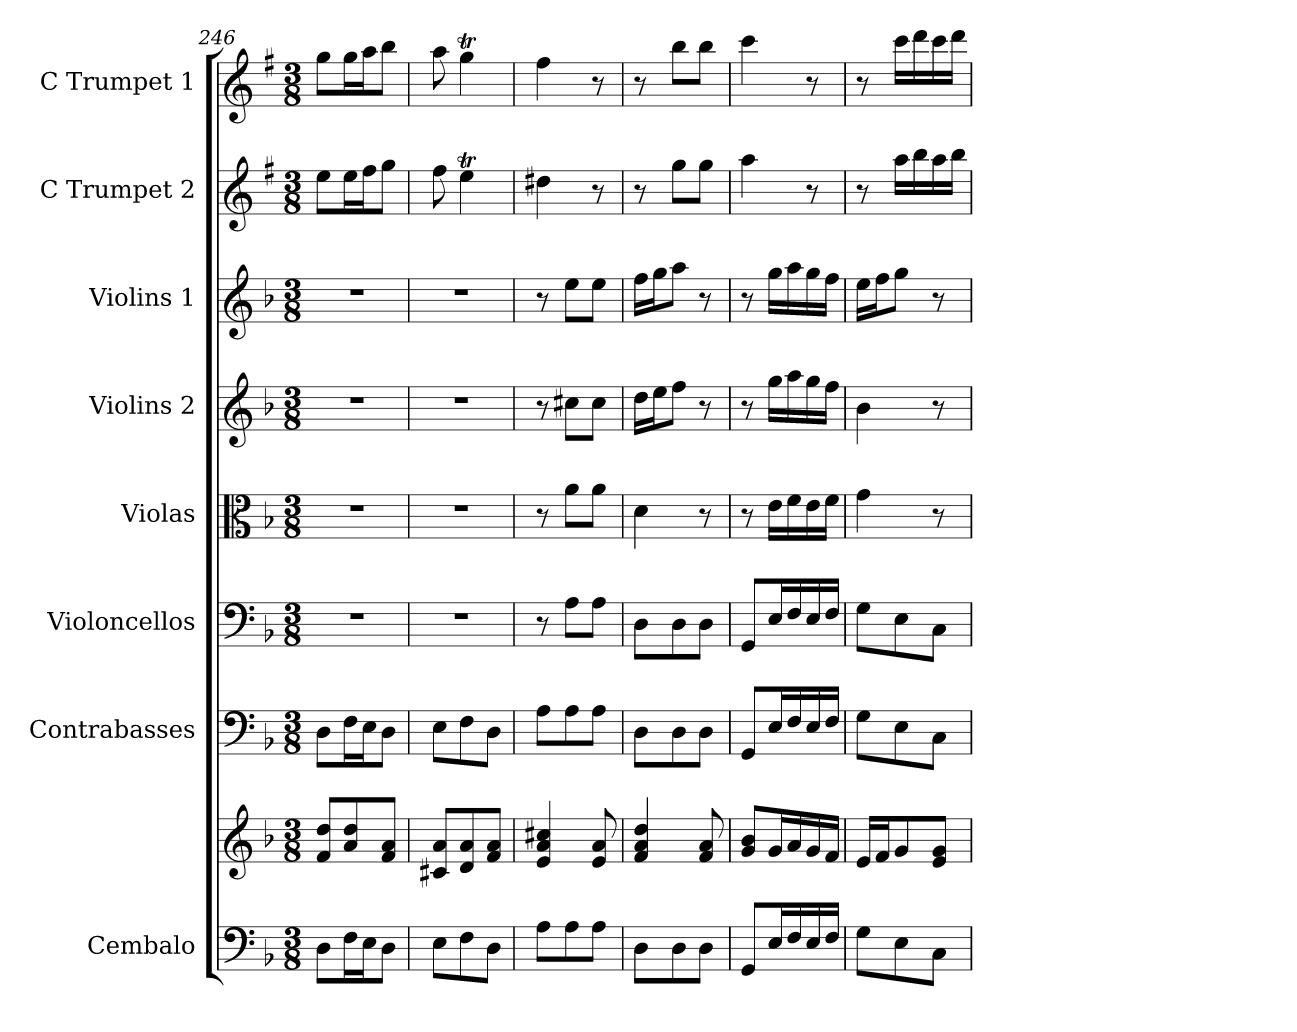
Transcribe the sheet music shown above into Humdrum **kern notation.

**kern	**kern	**kern	**kern	**kern	**kern	**kern	**kern	**kern
*part8	*part8	*part7	*part6	*part5	*part4	*part3	*part2	*part1
*staff9	*staff8	*staff7	*staff6	*staff5	*staff4	*staff3	*staff2	*staff1
*I"Cembalo	*	*I"Contrabasses	*I"Violoncellos	*I"Violas	*I"Violins 2	*I"Violins 1	*I"C Trumpet 2	*I"C Trumpet 1
*I'Cbl.	*	*I'Cbs.	*I'Vcs.	*I'Vlas.	*I'Vlns. 2	*I'Vlns. 1	*I'C Tpt. 2	*I'C Tpt. 1
*clefF4	*clefG2	*clefF4	*clefF4	*clefC3	*clefG2	*clefG2	*clefG2	*clefG2
*	*	*	*	*	*	*	*ITrd1c2	*ITrd1c2
*k[b-]	*k[b-]	*k[b-]	*k[b-]	*k[b-]	*k[b-]	*k[b-]	*k[b-]	*k[b-]
*M3/8	*M3/8	*M3/8	*M3/8	*M3/8	*M3/8	*M3/8	*M3/8	*M3/8
=246	=246	=246	=246	=246	=246	=246	=246	=246
8D\L	8f/ 8dd/L	8D\L	4.r	4.r	4.r	4.r	8dd\L	8ff\L
16F\L	8a/ 8dd/	16F\L	.	.	.	.	16dd\L	16ff\L
16E\J	.	16E\J	.	.	.	.	16ee\J	16gg\J
8D\J	8f/ 8a/J	8D\J	.	.	.	.	8ff\J	8aa\J
=247	=247	=247	=247	=247	=247	=247	=247	=247
8E\L	8c#X/ 8a/L	8E\L	4.r	4.r	4.r	4.r	8ee\	8gg\
8F\	8d/ 8a/	8F\	.	.	.	.	4ddT\	4ffT\
8D\J	8f/ 8a/J	8D\J	.	.	.	.	.	.
=248	=248	=248	=248	=248	=248	=248	=248	=248
8A\L	4e/ 4a/ 4cc#X/	8A\L	8r	8r	8r	8r	4cc#X\	4ee\
8A\	.	8A\	8A\L	8a\L	8cc#X\L	8ee\L	.	.
8A\J	8e/ 8a/	8A\J	8A\J	8a\J	8cc#\J	8ee\J	8r	8r
=249	=249	=249	=249	=249	=249	=249	=249	=249
8D\L	4f/ 4a/ 4dd/	8D\L	8D\L	4d\	16dd\LL	16ff\LL	8r	8r
.	.	.	.	.	16ee\J	16gg\J	.	.
8D\	.	8D\	8D\	.	8ff\J	8aa\J	8ff\L	8aa\L
8D\J	8f/ 8a/	8D\J	8D\J	8r	8r	8r	8ff\J	8aa\J
=250	=250	=250	=250	=250	=250	=250	=250	=250
8GG/L	8g/ 8b-/L	8GG/L	8GG/L	8r	8r	8r	4gg\	4bb-\
16E/L	16g/L	16E/L	16E/L	16e\LL	16gg\LL	16gg\LL	.	.
16F/	16a/	16F/	16F/	16f\	16aa\	16aa\	.	.
16E/	16g/	16E/	16E/	16e\	16gg\	16gg\	8r	8r
16F/JJ	16f/JJ	16F/JJ	16F/JJ	16f\JJ	16ff\JJ	16ff\JJ	.	.
=251	=251	=251	=251	=251	=251	=251	=251	=251
8G\L	16e/LL	8G\L	8G\L	4g\	4b-\	16ee\LL	8r	8r
.	16f/J	.	.	.	.	16ff\J	.	.
8E\	8g/	8E\	8E\	.	.	8gg\J	16gg\LL	16bb-\LL
.	.	.	.	.	.	.	16aa\	16ccc\
8C\J	8e/ 8g/J	8C\J	8C\J	8r	8r	8r	16gg\	16bb-\
.	.	.	.	.	.	.	16aa\JJ	16ccc\JJ
=	=	=	=	=	=	=	=	=
*-	*-	*-	*-	*-	*-	*-	*-	*-
